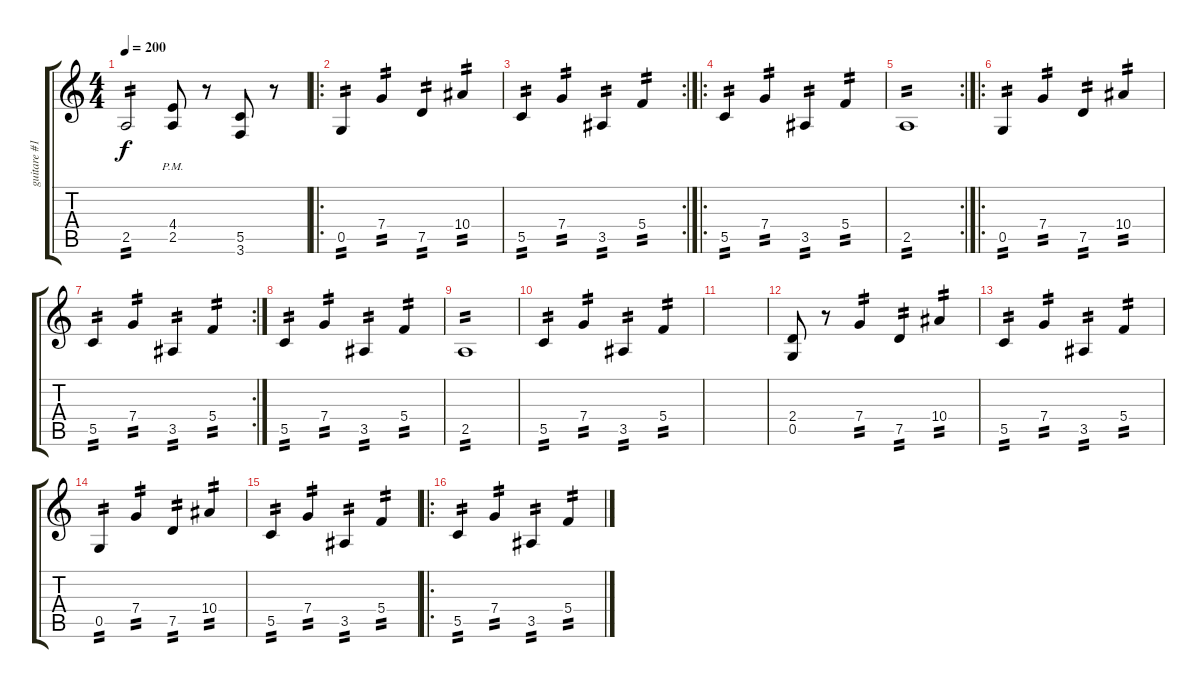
\track ("guitare #1" "guitare #1") {instrument distortionguitar}
\staff {score tabs}
\tuning (D4 A3 F3 C3 G2 D2) {hide}
\ts (4 4)
\tempo 200
\clef g2
\ks c
2.5.2{tp 2 dy f} (4.4{pm} 2.5{pm}).8 r.8 (5.5 3.6).8 r.8 |
\ro
0.5.4{tp 2} 7.4.4{tp 2} 7.5.4{tp 2} 10.4.4{tp 2} |
\rc 2
5.5.4{tp 2} 7.4.4{tp 2} 3.5.4{tp 2} 5.4.4{tp 2} |
\ro
5.5.4{tp 2} 7.4.4{tp 2} 3.5.4{tp 2} 5.4.4{tp 2} |
\rc 2
2.5.1{tp 2} |
\ro
0.5.4{tp 2} 7.4.4{tp 2} 7.5.4{tp 2} 10.4.4{tp 2} |
\rc 2
5.5.4{tp 2} 7.4.4{tp 2} 3.5.4{tp 2} 5.4.4{tp 2} |
5.5.4{tp 2} 7.4.4{tp 2} 3.5.4{tp 2} 5.4.4{tp 2} |
2.5.1{tp 2} |
5.5.4{tp 2} 7.4.4{tp 2} 3.5.4{tp 2} 5.4.4{tp 2} |
|
(2.4 0.5).8 r.8 7.4.4{tp 2} 7.5.4{tp 2} 10.4.4{tp 2} |
5.5.4{tp 2} 7.4.4{tp 2} 3.5.4{tp 2} 5.4.4{tp 2} |
0.5.4{tp 2} 7.4.4{tp 2} 7.5.4{tp 2} 10.4.4{tp 2} |
5.5.4{tp 2} 7.4.4{tp 2} 3.5.4{tp 2} 5.4.4{tp 2} |
\ro
5.5.4{tp 2} 7.4.4{tp 2} 3.5.4{tp 2} 5.4.4{tp 2}
